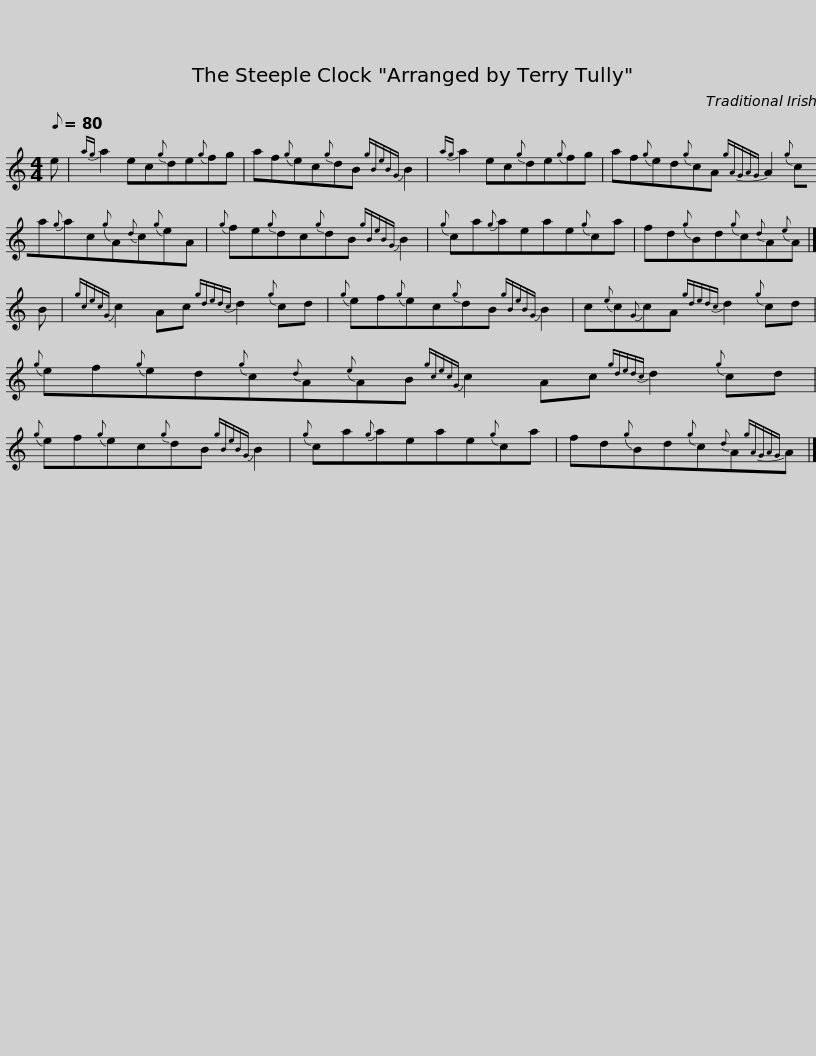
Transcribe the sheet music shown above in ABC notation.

X:1
L:1/8
Q:1/8=80
M:4/4
I:linebreak $
K:C
V:1 treble
V:1
 e |{ag} a2 ec{g}de{g}fg | af{g}ec{g}dB{gBeBG} B2 |{ag} a2 ec{g}de{g}fg |$ af{g}ed{g}cA{gAGAG} A2{g} ca{g}ac{g}A{d}c{g}eA | %5
{g} fe{g}dc{g}dB{gBeBG} B2 |${g} ca{g}aeae{g}ca | fd{g}Bd{g}c{d}A{e}A |] B |{gcecG} c2 Ac{gdedc} d2{g} cd |$ %10
{g} ef{g}ec{g}dB{gBeBG} B2 | c{e}c{G}cA{gdedc} d2{g} cd |${g} ef{g}ed{g}c{d}A{e}AB{gcecG} c2 Ac{gdedc} d2{g} cd |{g} ef{g}ec{g}dB{gBeBG} B2 |${g} ca{g}aeae{g}ca | %15
 fd{g}Bd{g}c{d}A{gAGAG}A |] %16
